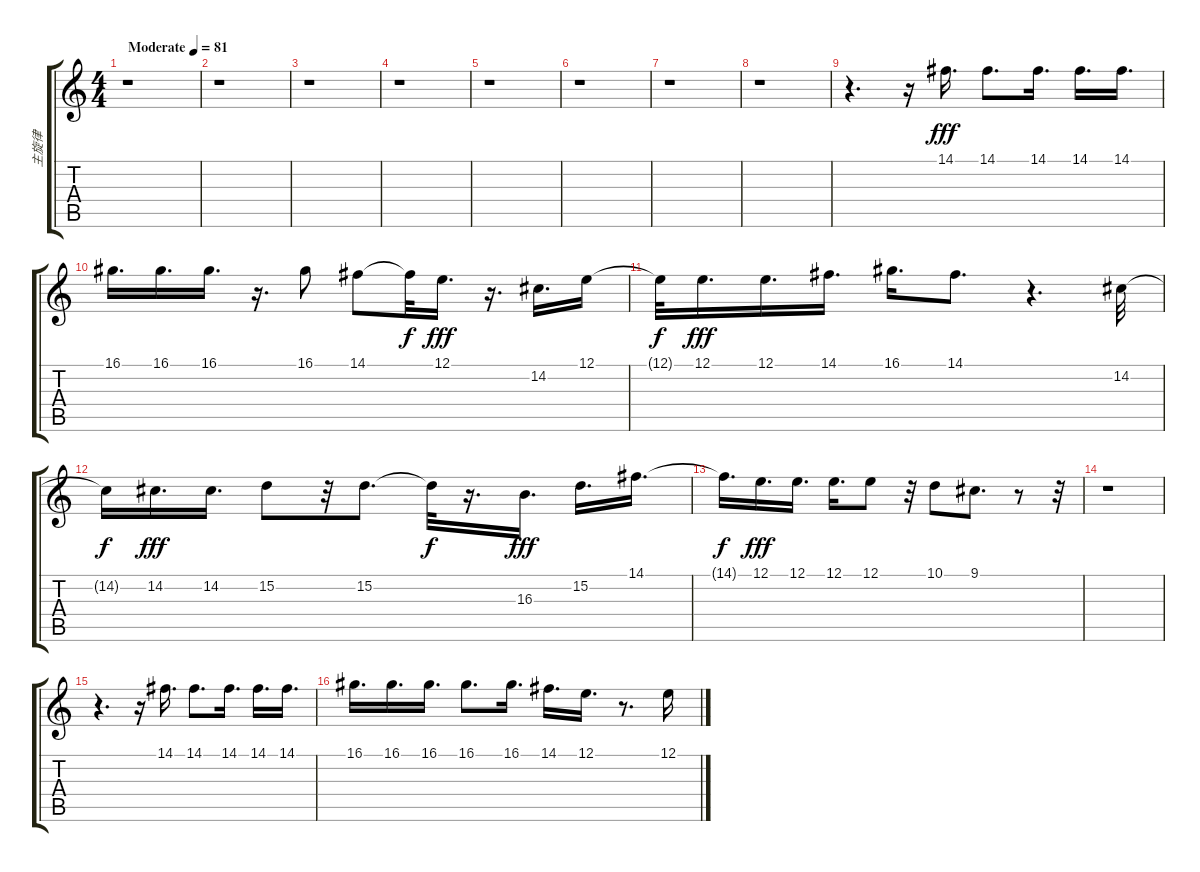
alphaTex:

\track ("主旋律" "主旋律") {instrument piccolo}
\staff {score tabs}
\tuning (E4 B3 G3 D3 A2 E2) {hide}
\ts (4 4)
\tempo (81 "Moderate")
\clef g2
\ks c
r.1{dy fff instrument piccolo} |
r.1 |
r.1 |
r.1 |
r.1 |
r.1 |
r.1 |
r.1 |
r.4{d} r.16 14.1.16{d} 14.1.8{d} 14.1.16{d} 14.1.16{d} 14.1.16{d} |
16.1.16{d} 16.1.16{d} 16.1.16{d} r.16{d} 16.1.8 14.1.8 14.1{t}.32{dy f} 12.1.16{d dy fff} r.16{d} 14.2.16{d} 12.1.16 |
12.1{t}.32{dy f} 12.1.16{d dy fff} 12.1.16{d} 14.1.16{d} 16.1.16{d} 14.1.8{d} r.4{d} 14.2.32 |
14.2{t}.16{dy f} 14.2.16{d dy fff} 14.2.16{d} 15.2.8 r.32 15.2.8{d} 15.2{t}.32{dy f} r.16{d} 16.3.16{d dy fff} 15.2.16{d} 14.1.16{d} |
14.1{t}.16{d dy f} 12.1.16{d dy fff} 12.1.16{d} 12.1.16{d} 12.1.8 r.32 10.1.8 9.1.8{d} r.8 r.32 |
r.1 |
r.4{d} r.16 14.1.16{d} 14.1.8{d} 14.1.16{d} 14.1.16{d} 14.1.16{d} |
16.1.16{d} 16.1.16{d} 16.1.16{d} 16.1.8{d} 16.1.16{d} 14.1.16{d} 12.1.16{d} r.8{d} 12.1.16
